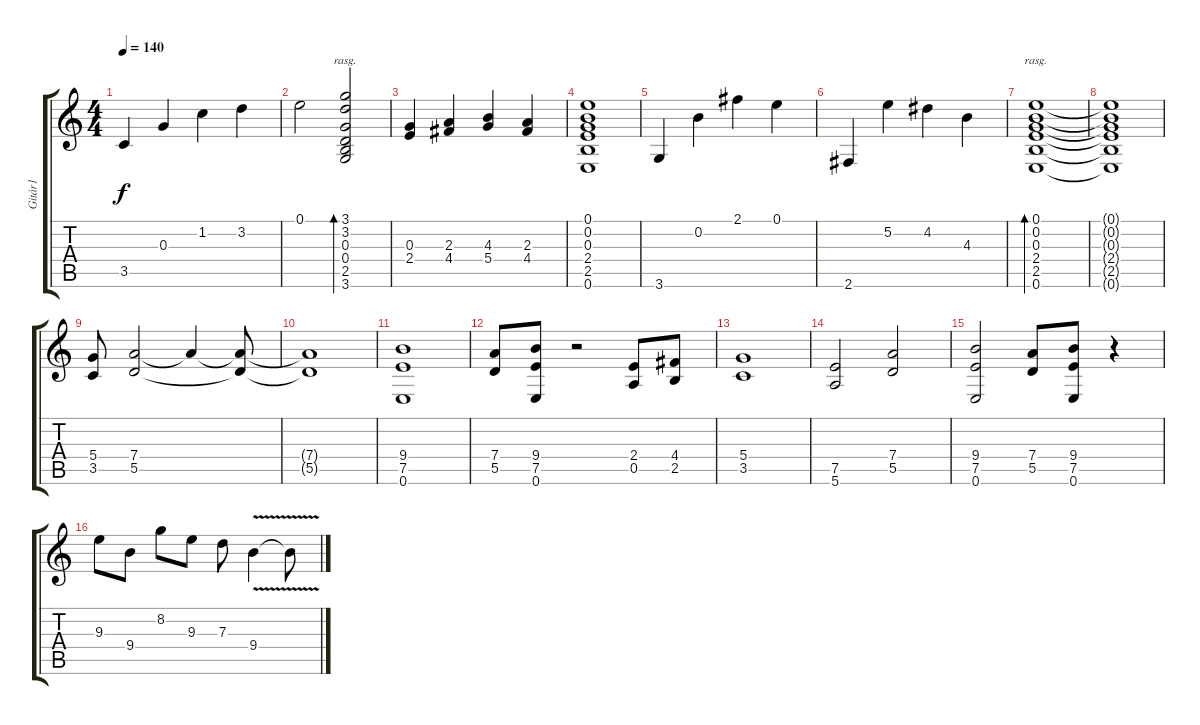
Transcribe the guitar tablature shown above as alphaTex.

\track ("Gitár1" "Gitár1") {instrument overdrivenguitar}
\staff {score tabs}
\tuning (E4 B3 G3 D3 A2 E2) {hide}
\ts (4 4)
\tempo 140
\clef g2
\ks c
3.5.4{dy f} 0.3.4 1.2.4 3.2.4 |
0.1.2 (3.1 3.2 0.3 0.4 2.5 3.6).2{bd 120 rasg ii} |
(0.3 2.4).4 (2.3 4.4).4 (4.3 5.4).4 (2.3 4.4).4 |
(0.1 0.2 0.3 2.4 2.5 0.6).1 |
3.6.4 0.2.4 2.1.4 0.1.4 |
2.6.4 5.2.4 4.2.4 4.3.4 |
(0.1 0.2 0.3 2.4 2.5 0.6).1{bd 480 rasg ii} |
(0.1{t} 0.2{t} 0.3{t} 2.4{t} 2.5{t} 0.6{t}).1 |
(5.4 3.5).8{instrument overdrivenguitar} (7.4 5.5).2 7.4{t}.4 (7.4{t} 5.5{t}).8 |
(7.4{t} 5.5{t}).1 |
(9.4 7.5 0.6).1 |
(7.4 5.5).8 (9.4 7.5 0.6).8 r.2 (2.4 0.5).8 (4.4 2.5).8 |
(5.4 3.5).1 |
(7.5 5.6).2 (7.4 5.5).2 |
(9.4 7.5 0.6).2 (7.4 5.5).8 (9.4 7.5 0.6).8 r.4 |
9.3.8 9.4.8 8.2.8 9.3.8 7.3.8 9.4{v}.4 9.4{t}.8
